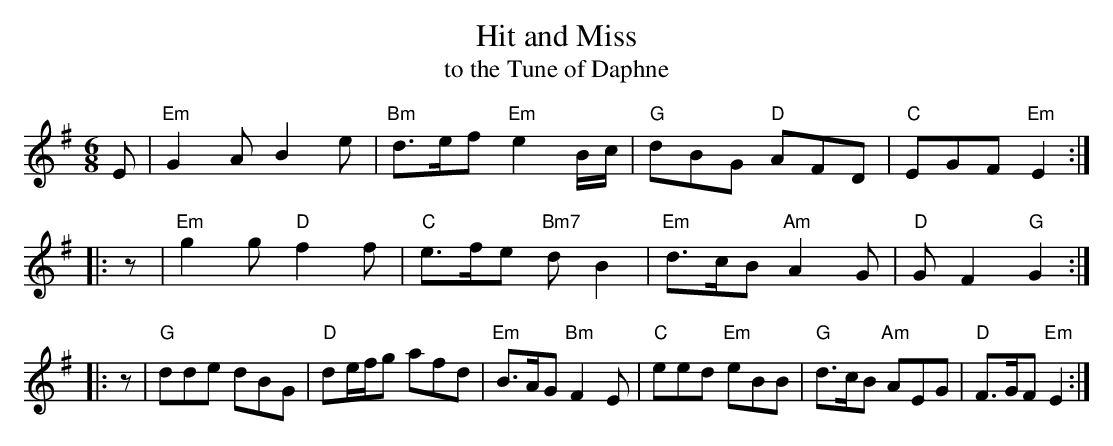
X:1
T:Hit and Miss
T:to the Tune of Daphne
M:6/8
L:1/16
K:G
E2 | "Em"G4A2 B4e2 | "Bm"d3ef2 "Em"e4Bc | \
"G"d2B2G2 "D"A2F2D2 |"C"E2G2F2 "Em"E4 :: \
z2 | "Em"g4g2 "D"f4f2 | "C"e3fe2 "Bm7"d2B4 | \
"Em"d3cB2 "Am"A4G2 | "D"G2F4 "G"G4 :: \
z2 | "G"d2d2e2 d2B2G2 | "D"d2efg2 a2f2d2 | \
"Em"B3AG2 "Bm"F4E2 | "C"e2e2d2 "Em"e2B2B2 | \
"G"d3cB2 "Am"A2E2G2 | "D"F3GF2 "Em"E4 :|
